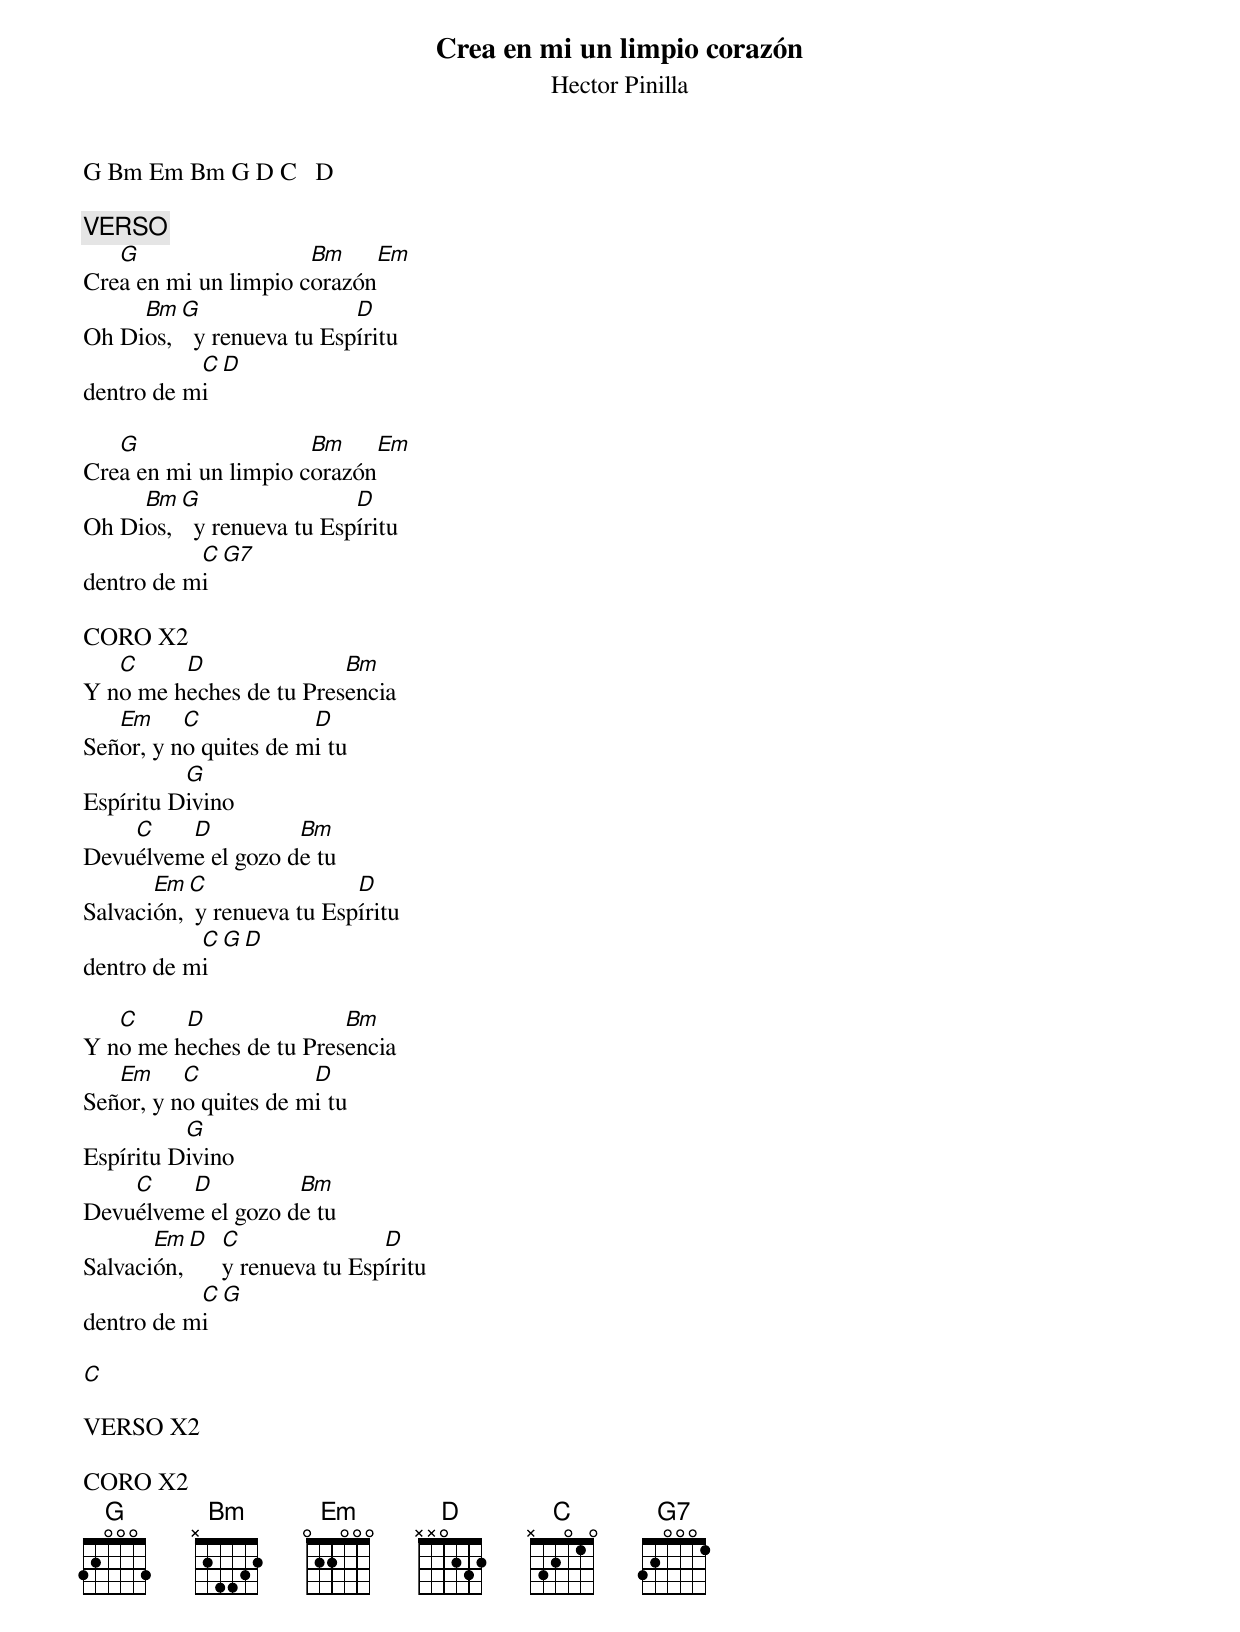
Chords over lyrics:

Crea en mi un limpio corazón
Hector Pinilla
G Bm Em Bm G D C   D

VERSO
   G                  Bm     Em
Crea en mi un limpio corazón
     Bm G                 D
Oh Dios,  y renueva tu Espíritu
           C   D
dentro de mi

   G                  Bm     Em
Crea en mi un limpio corazón
     Bm G                 D
Oh Dios,  y renueva tu Espíritu
           C   G7
dentro de mi

CORO X2
   C     D               Bm
Y no me heches de tu Presencia
   Em     C            D
Señor, y no quites de mi tu
          G
Espíritu Divino
    C    D          Bm
Devuélveme el gozo de tu
       Em C                D
Salvación, y renueva tu Espíritu
           C G D
dentro de mi

   C     D               Bm
Y no me heches de tu Presencia
   Em     C            D
Señor, y no quites de mi tu
          G
Espíritu Divino
    C    D          Bm
Devuélveme el gozo de tu
       Em D C               D
Salvación,  y renueva tu Espíritu
           C G
dentro de mi

C

VERSO X2

CORO X2
